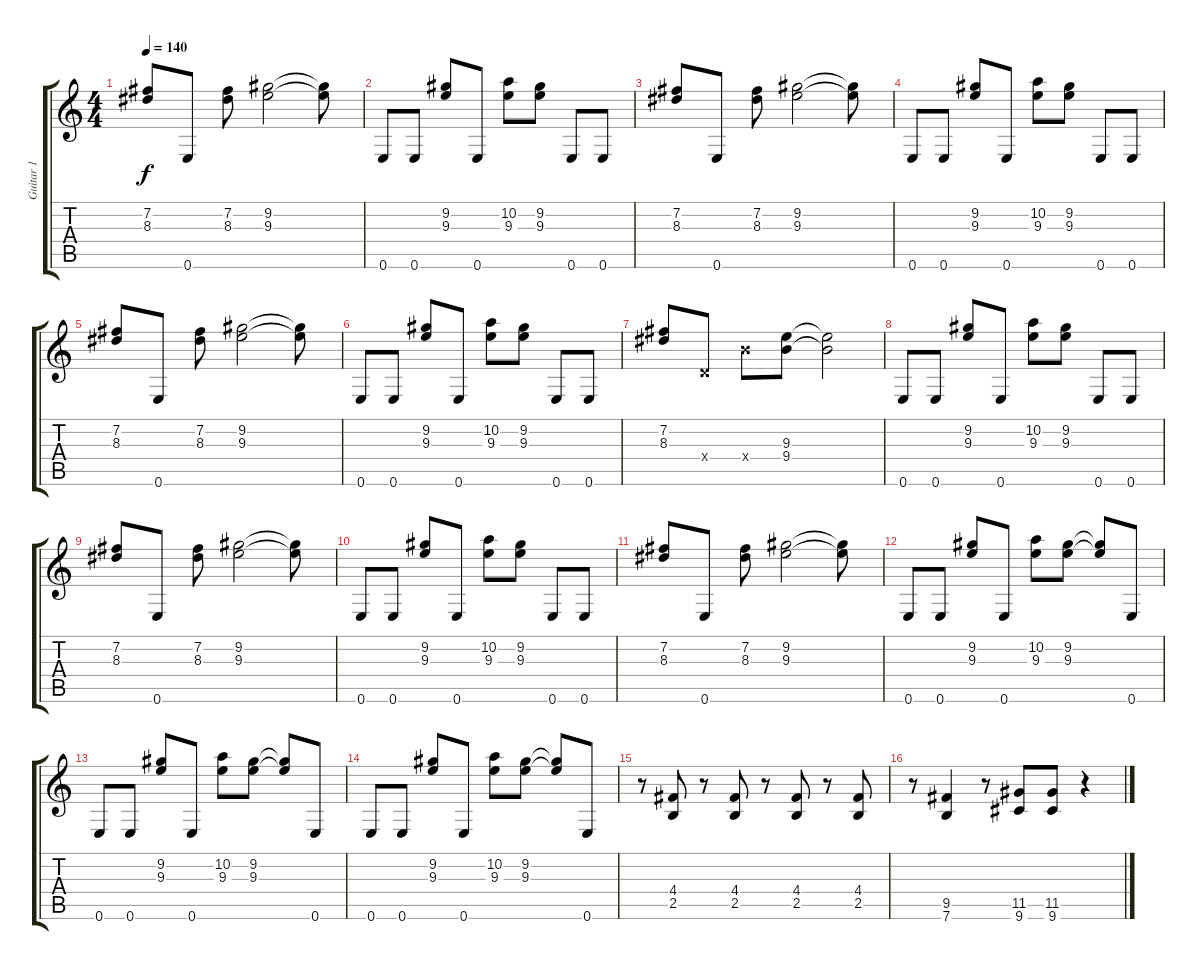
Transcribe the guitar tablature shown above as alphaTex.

\track ("Guitar 1" "Guitar 1") {instrument distortionguitar}
\staff {score tabs}
\tuning (E4 B3 G3 D3 A2 E2) {hide}
\ts (4 4)
\tempo 140
\clef g2
\ks c
(7.2 8.3).8{dy f} 0.6.8 (7.2 8.3).8 (9.2 9.3).2 (9.2{t} 9.3{t}).8 |
0.6.8 0.6.8 (9.2 9.3).8 0.6.8 (10.2 9.3).8 (9.2 9.3).8 0.6.8 0.6.8 |
(7.2 8.3).8 0.6.8 (7.2 8.3).8 (9.2 9.3).2 (9.2{t} 9.3{t}).8 |
0.6.8 0.6.8 (9.2 9.3).8 0.6.8 (10.2 9.3).8 (9.2 9.3).8 0.6.8 0.6.8 |
(7.2 8.3).8 0.6.8 (7.2 8.3).8 (9.2 9.3).2 (9.2{t} 9.3{t}).8 |
0.6.8 0.6.8 (9.2 9.3).8 0.6.8 (10.2 9.3).8 (9.2 9.3).8 0.6.8 0.6.8 |
(7.2 8.3).8 0.4{x}.8 9.4{x}.8 (9.3 9.4).8 (9.3{t} 9.4{t}).2 |
0.6.8 0.6.8 (9.2 9.3).8 0.6.8 (10.2 9.3).8 (9.2 9.3).8 0.6.8 0.6.8 |
(7.2 8.3).8 0.6.8 (7.2 8.3).8 (9.2 9.3).2 (9.2{t} 9.3{t}).8 |
0.6.8 0.6.8 (9.2 9.3).8 0.6.8 (10.2 9.3).8 (9.2 9.3).8 0.6.8 0.6.8 |
(7.2 8.3).8 0.6.8 (7.2 8.3).8 (9.2 9.3).2 (9.2{t} 9.3{t}).8 |
0.6.8 0.6.8 (9.2 9.3).8 0.6.8 (10.2 9.3).8 (9.2 9.3).8 (9.2{t} 9.3{t}).8 0.6.8 |
0.6.8 0.6.8 (9.2 9.3).8 0.6.8 (10.2 9.3).8 (9.2 9.3).8 (9.2{t} 9.3{t}).8 0.6.8 |
0.6.8 0.6.8 (9.2 9.3).8 0.6.8 (10.2 9.3).8 (9.2 9.3).8 (9.2{t} 9.3{t}).8 0.6.8 |
r.8 (4.4 2.5).8 r.8 (4.4 2.5).8 r.8 (4.4 2.5).8 r.8 (4.4 2.5).8 |
r.8 (9.5 7.6).4 r.8 (11.5 9.6).8 (11.5 9.6).8 r.4
